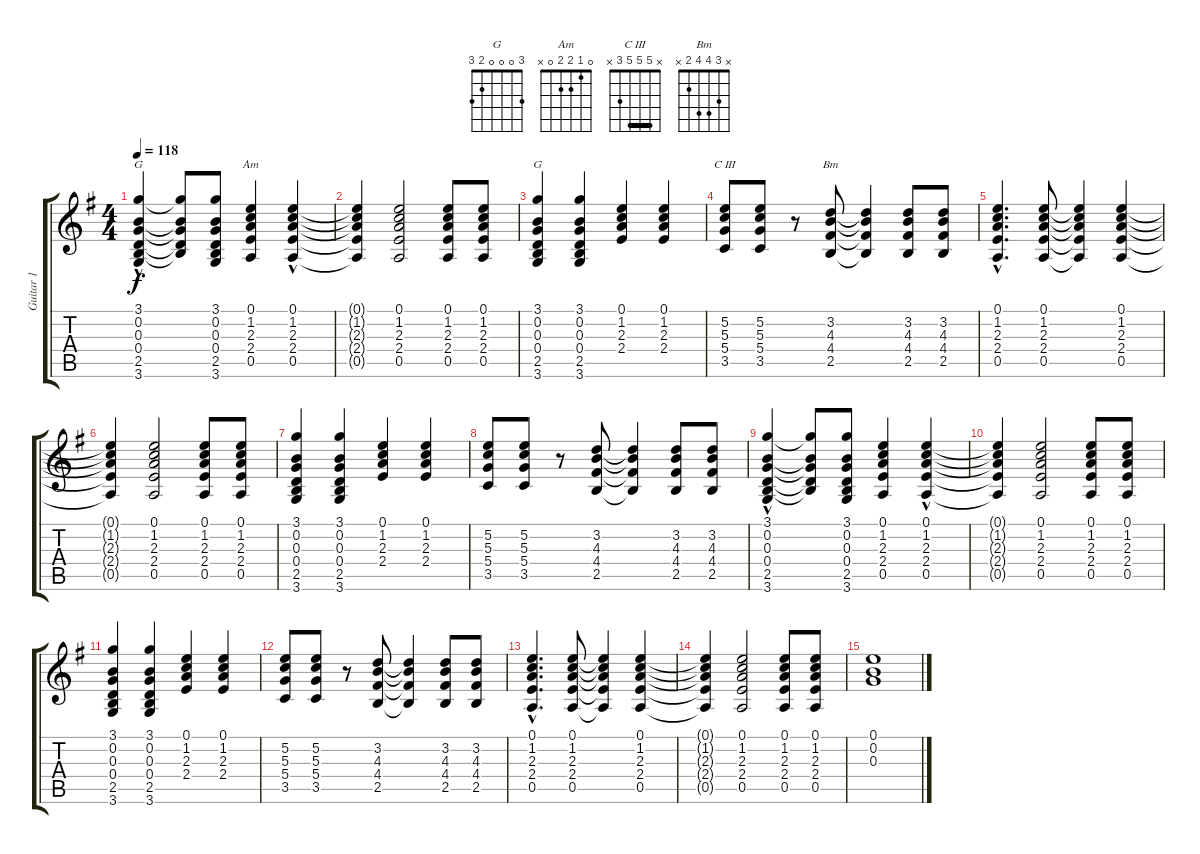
\track ("Guitar 1" "Guitar 1") {instrument acousticguitarsteel}
\staff {score tabs}
\tuning (E4 B3 G3 D3 A2 E2) {hide}
\chord ("G" 3 x 0 0 2 3)
\chord ("Am" 0 1 2 2 0 x)
\chord ("G" 3 0 0 0 2 3)
\chord ("C III" x 5 5 5 3 x) {barre 5}
\chord ("Bm" x 3 4 4 2 x)
\ts (4 4)
\tempo 118
\clef g2
\ks g
(3.1{hac} 0.2{hac} 0.3{hac} 0.4{hac} 2.5{hac} 3.6).4{ch "G" dy f} (3.1{t} 0.2{t} 0.3{t} 0.4{t} 2.5{t}).8 (3.1 0.2 0.3 0.4 2.5 3.6).8 (0.1 1.2 2.3 2.4 0.5).4{ch "Am"} (0.1{hac} 1.2{hac} 2.3{hac} 2.4{hac} 0.5{hac}).4 |
(0.1{t} 1.2{t} 2.3{t} 2.4{t} 0.5{t}).4 (0.1 1.2 2.3 2.4 0.5).2 (0.1 1.2 2.3 2.4 0.5).8 (0.1 1.2 2.3 2.4 0.5).8 |
(3.1 0.2 0.3 0.4 2.5 3.6).4{ch "G"} (3.1 0.2 0.3 0.4 2.5 3.6).4 (0.1 1.2 2.3 2.4).4 (0.1 1.2 2.3 2.4).4 |
(5.2 5.3 5.4 3.5).8{ch "C III"} (5.2 5.3 5.4 3.5).8 r.8 (3.2 4.3 4.4 2.5).8{ch "Bm"} (3.2{t} 4.3{t} 4.4{t} 2.5{t}).4 (3.2 4.3 4.4 2.5).8 (3.2 4.3 4.4 2.5).8 |
(0.1{hac} 1.2{hac} 2.3{hac} 2.4{hac} 0.5{hac}).4{d} (0.1 1.2 2.3 2.4 0.5).8 (0.1{t} 1.2{t} 2.3{t} 2.4{t} 0.5{t}).4 (0.1 1.2 2.3 2.4 0.5).4 |
(0.1{t} 1.2{t} 2.3{t} 2.4{t} 0.5{t}).4 (0.1 1.2 2.3 2.4 0.5).2 (0.1 1.2 2.3 2.4 0.5).8 (0.1 1.2 2.3 2.4 0.5).8 |
(3.1 0.2 0.3 0.4 2.5 3.6).4 (3.1 0.2 0.3 0.4 2.5 3.6).4 (0.1 1.2 2.3 2.4).4 (0.1 1.2 2.3 2.4).4 |
(5.2 5.3 5.4 3.5).8 (5.2 5.3 5.4 3.5).8 r.8 (3.2 4.3 4.4 2.5).8 (3.2{t} 4.3{t} 4.4{t} 2.5{t}).4 (3.2 4.3 4.4 2.5).8 (3.2 4.3 4.4 2.5).8 |
(3.1{hac} 0.2{hac} 0.3{hac} 0.4{hac} 2.5{hac} 3.6).4 (3.1{t} 0.2{t} 0.3{t} 0.4{t} 2.5{t}).8 (3.1 0.2 0.3 0.4 2.5 3.6).8 (0.1 1.2 2.3 2.4 0.5).4 (0.1{hac} 1.2{hac} 2.3{hac} 2.4{hac} 0.5{hac}).4 |
(0.1{t} 1.2{t} 2.3{t} 2.4{t} 0.5{t}).4 (0.1 1.2 2.3 2.4 0.5).2 (0.1 1.2 2.3 2.4 0.5).8 (0.1 1.2 2.3 2.4 0.5).8 |
(3.1 0.2 0.3 0.4 2.5 3.6).4 (3.1 0.2 0.3 0.4 2.5 3.6).4 (0.1 1.2 2.3 2.4).4 (0.1 1.2 2.3 2.4).4 |
(5.2 5.3 5.4 3.5).8 (5.2 5.3 5.4 3.5).8 r.8 (3.2 4.3 4.4 2.5).8 (3.2{t} 4.3{t} 4.4{t} 2.5{t}).4 (3.2 4.3 4.4 2.5).8 (3.2 4.3 4.4 2.5).8 |
(0.1{hac} 1.2{hac} 2.3{hac} 2.4{hac} 0.5{hac}).4{d} (0.1 1.2 2.3 2.4 0.5).8 (0.1{t} 1.2{t} 2.3{t} 2.4{t} 0.5{t}).4 (0.1 1.2 2.3 2.4 0.5).4 |
(0.1{t} 1.2{t} 2.3{t} 2.4{t} 0.5{t}).4 (0.1 1.2 2.3 2.4 0.5).2 (0.1 1.2 2.3 2.4 0.5).8 (0.1 1.2 2.3 2.4 0.5).8 |
(0.1 0.2 0.3).1
